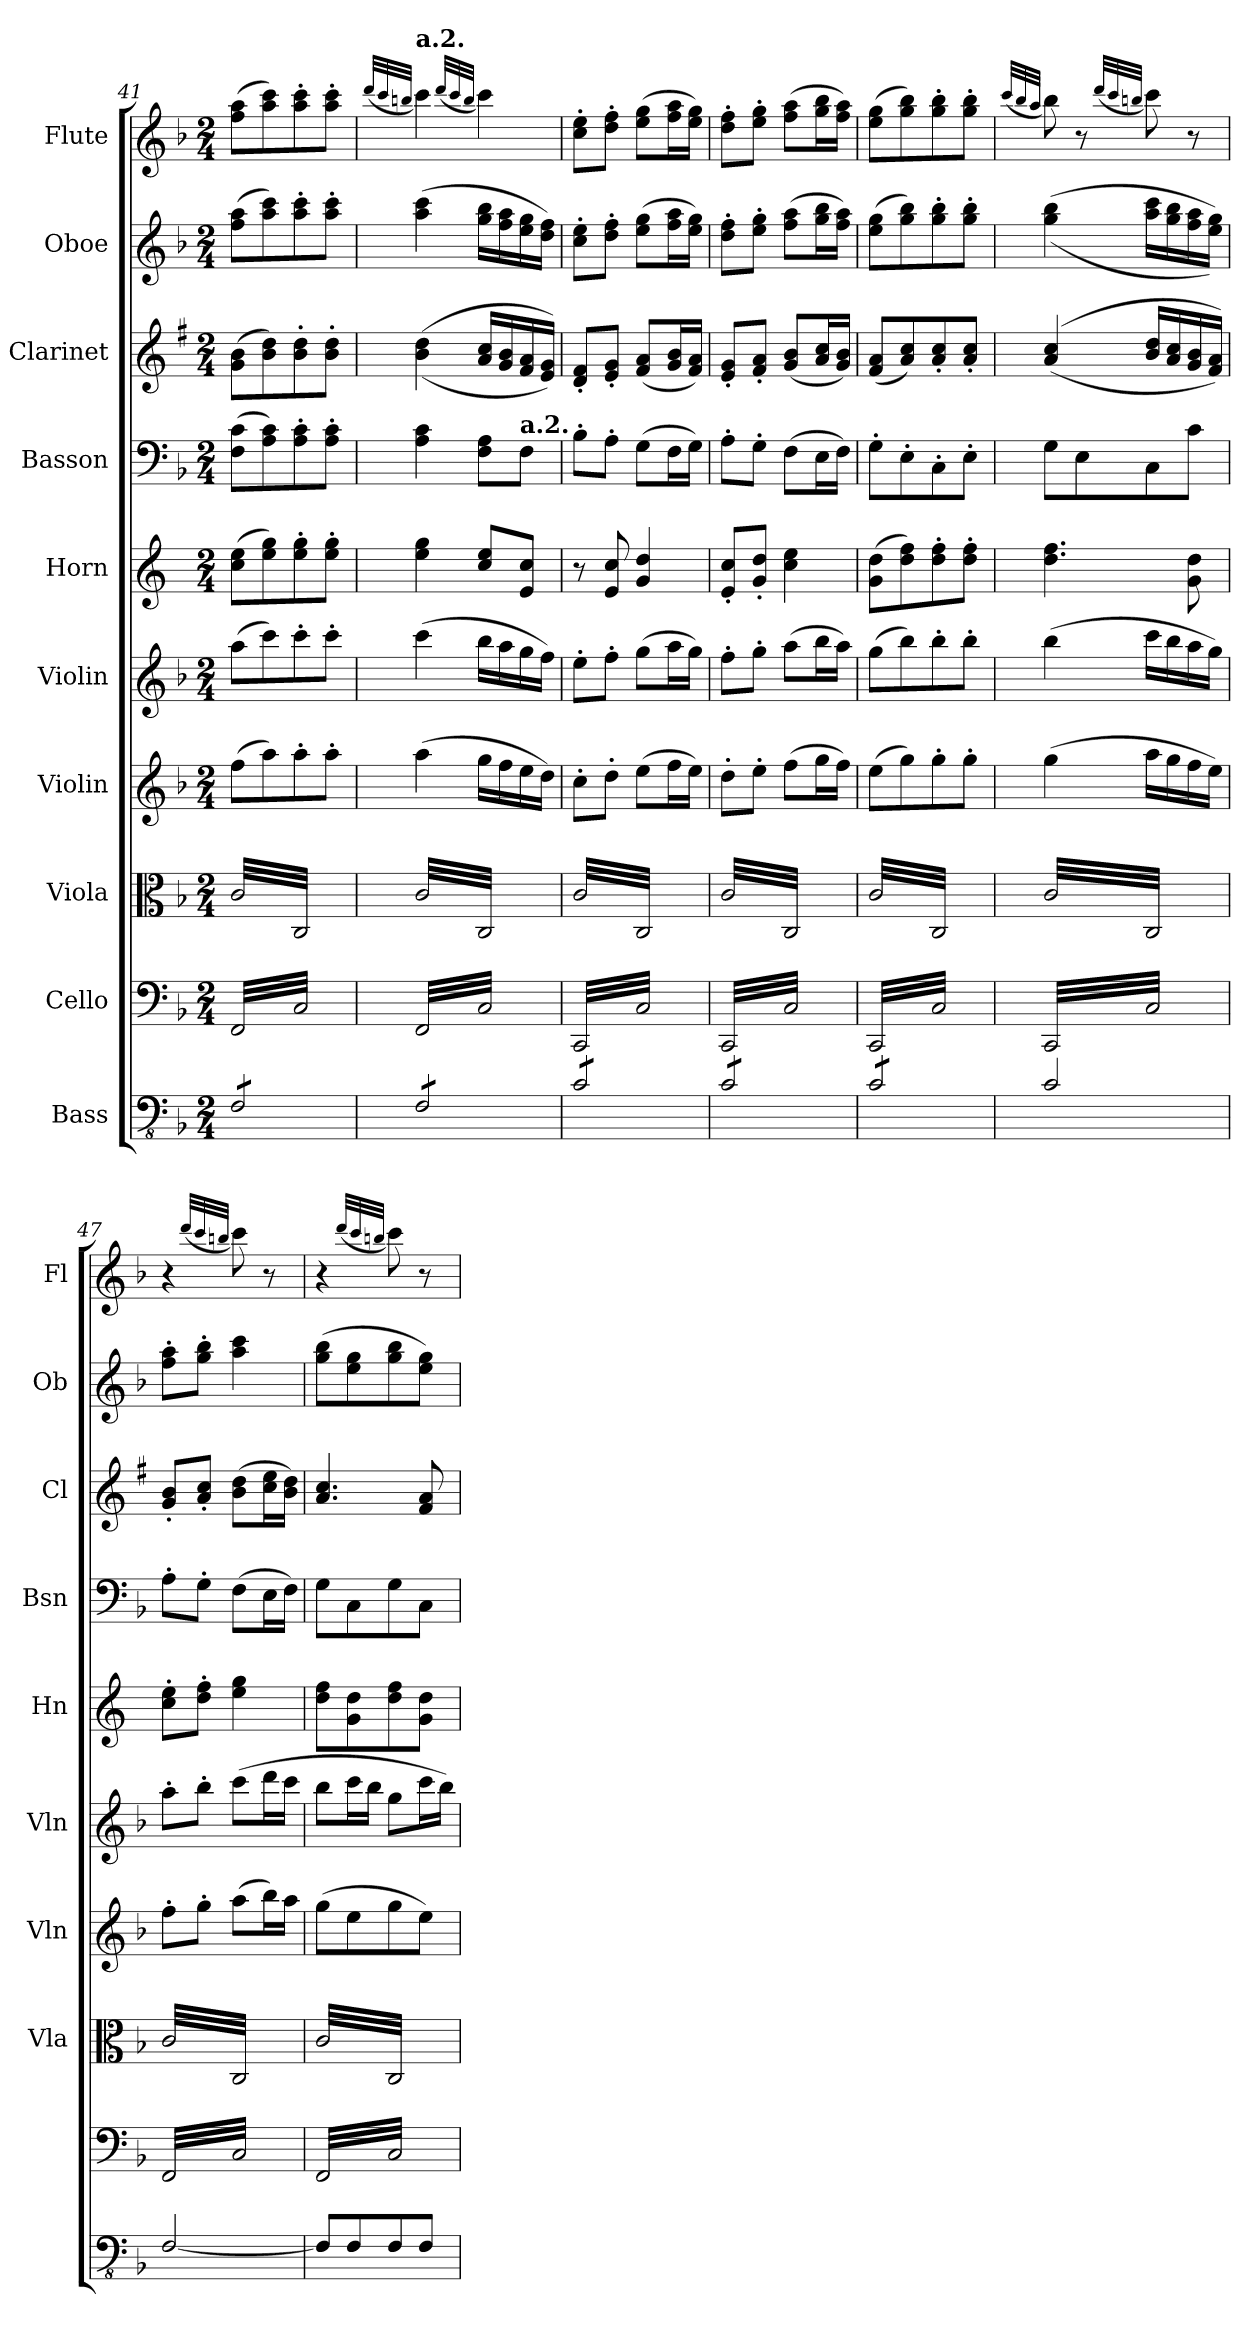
**kern	**kern	**kern	**kern	**kern	**kern	**kern	**kern	**kern	**kern
*part10	*part9	*part8	*part7	*part6	*part5	*part4	*part3	*part2	*part1
*staff10	*staff9	*staff8	*staff7	*staff6	*staff5	*staff4	*staff3	*staff2	*staff1
*I"Bass	*I"Cello	*I"Viola	*I"Violin	*I"Violin	*I"Horn	*I"Basson	*I"Clarinet	*I"Oboe	*I"Flute
*	*	*I'Vla	*I'Vln	*I'Vln	*I'Hn	*I'Bsn	*I'Cl	*I'Ob	*I'Fl
*clefFv4	*clefF4	*clefC3	*clefG2	*clefG2	*clefG2	*clefF4	*clefG2	*clefG2	*clefG2
*ITrd7c12	*	*	*	*	*ITrd4c7	*	*ITrd1c2	*	*
*k[b-]	*k[b-]	*k[b-]	*k[b-]	*k[b-]	*k[b-]	*k[b-]	*k[b-]	*k[b-]	*k[b-]
*M2/4	*M2/4	*M2/4	*M2/4	*M2/4	*M2/4	*M2/4	*M2/4	*M2/4	*M2/4
=41	=41	=41	=41	=41	=41	=41	=41	=41	=41
*tremolo	*	*	*	*	*	*	*	*	*
*	*tremolo	*	*	*	*	*	*	*	*
*	*	*tremolo	*	*	*	*	*	*	*
8FFF/L	32FF/LLL	32c/LLL	(>8ff\L	(>8aa\L	(>8f\ 8a\L	(<8F\ 8c\L	(>8f\ 8a\L	(>8ff\ 8aa\L	(>8ff\ 8aa\L
.	32C/	32C/	.	.	.	.	.	.	.
.	32FF/	32c/	.	.	.	.	.	.	.
.	32C/	32C/	.	.	.	.	.	.	.
8FFF/	32FF/	32c/	8aa\)	8ccc\)	8a\ 8cc\)	8A\ 8c\)	8a\ 8cc\)	8aa\ 8ccc\)	8aa\ 8ccc\)
.	32C/	32C/	.	.	.	.	.	.	.
.	32FF/	32c/	.	.	.	.	.	.	.
.	32C/	32C/	.	.	.	.	.	.	.
8FFF/	32FF/	32c/	8aa'\	8ccc'\	8a\' 8cc\'	8A\' 8c\'	8a\' 8cc\'	8aa\' 8ccc\'	8aa\' 8ccc\'
.	32C/	32C/	.	.	.	.	.	.	.
.	32FF/	32c/	.	.	.	.	.	.	.
.	32C/	32C/	.	.	.	.	.	.	.
8FFF/J	32FF/	32c/	8aa'\J	8ccc'\J	8a\' 8cc\'J	8A\' 8c\'J	8a\' 8cc\'J	8aa\' 8ccc\'J	8aa\' 8ccc\'J
.	32C/	32C/	.	.	.	.	.	.	.
.	32FF/	32c/	.	.	.	.	.	.	.
.	32C/JJJ	32C/JJJ	.	.	.	.	.	.	.
=42	=42	=42	=42	=42	=42	=42	=42	=42	=42
.	.	.	.	.	.	.	.	.	(<32qddd/LLL
.	.	.	.	.	.	.	.	.	32qccc/
.	.	.	.	.	.	.	.	.	32qbbn/JJJ
!	!	!	!	!	!	!	!	!	!LO:TX:a:B:t=a.2.
8FFF/L	32FF/LLL	32c/LLL	(>4aa\	(>4ccc\	4a\ 4cc\	4A\ 4c\	(>(<4a\ 4cc\	(>4aa\ 4ccc\	4ccc\)
.	32C/	32C/	.	.	.	.	.	.	.
.	32FF/	32c/	.	.	.	.	.	.	.
.	32C/	32C/	.	.	.	.	.	.	.
8FFF/	32FF/	32c/	.	.	.	.	.	.	.
.	32C/	32C/	.	.	.	.	.	.	.
.	32FF/	32c/	.	.	.	.	.	.	.
.	32C/	32C/	.	.	.	.	.	.	.
.	.	.	.	.	.	.	.	.	(<32qddd/LLL
.	.	.	.	.	.	.	.	.	32qccc/
.	.	.	.	.	.	.	.	.	32qbb/JJJ
8FFF/	32FF/	32c/	16gg\LL	16bb-\LL	8f/ 8a/L	8F\ 8A\L	16g/ 16b-/LL	16gg\ 16bb-\LL	4ccc\)
.	32C/	32C/	.	.	.	.	.	.	.
.	32FF/	32c/	16ff\	16aa\	.	.	16f/ 16a/	16ff\ 16aa\	.
.	32C/	32C/	.	.	.	.	.	.	.
!	!	!	!	!	!	!LO:TX:a:B:t=a.2.	!	!	!
8FFF/J	32FF/	32c/	16ee\	16gg\	8A/ 8f/J	8F\J	16e/ 16g/	16ee\ 16gg\	.
.	32C/	32C/	.	.	.	.	.	.	.
.	32FF/	32c/	16dd\JJ)	16ff\JJ)	.	.	16d/ 16f/JJ))	16dd\ 16ff\JJ)	.
.	32C/JJJ	32C/JJJ	.	.	.	.	.	.	.
=43	=43	=43	=43	=43	=43	=43	=43	=43	=43
8CC/L	32CC/LLL	32c/LLL	8cc'\L	8ee'\L	8r	8B-'\L	8c/' 8e/'L	8cc\' 8ee\'L	8cc\' 8ee\'L
.	32C/	32C/	.	.	.	.	.	.	.
.	32CC/	32c/	.	.	.	.	.	.	.
.	32C/	32C/	.	.	.	.	.	.	.
8CC/	32CC/	32c/	8dd'\J	8ff'\J	8A/ 8f/	8A'\J	8d/' 8f/'J	8dd\' 8ff\'J	8dd\' 8ff\'J
.	32C/	32C/	.	.	.	.	.	.	.
.	32CC/	32c/	.	.	.	.	.	.	.
.	32C/	32C/	.	.	.	.	.	.	.
8CC/	32CC/	32c/	(>8ee\L	(>8gg\L	4c/ 4g/	(>8G\L	(<8e/ 8g/L	(>8ee\ 8gg\L	(>8ee\ 8gg\L
.	32C/	32C/	.	.	.	.	.	.	.
.	32CC/	32c/	.	.	.	.	.	.	.
.	32C/	32C/	.	.	.	.	.	.	.
8CC/J	32CC/	32c/	16ff\L	16aa\L	.	16F\L	16f/ 16a/L	16ff\ 16aa\L	16ff\ 16aa\L
.	32C/	32C/	.	.	.	.	.	.	.
.	32CC/	32c/	16ee\JJ)	16gg\JJ)	.	16G\JJ)	16e/ 16g/JJ)	16ee\ 16gg\JJ)	16ee\ 16gg\JJ)
.	32C/JJJ	32C/JJJ	.	.	.	.	.	.	.
=44	=44	=44	=44	=44	=44	=44	=44	=44	=44
8CC/L	32CC/LLL	32c/LLL	8dd'\L	8ff'\L	8A/' 8f/'L	8A'\L	8d/' 8f/'L	8dd\' 8ff\'L	8dd\' 8ff\'L
.	32C/	32C/	.	.	.	.	.	.	.
.	32CC/	32c/	.	.	.	.	.	.	.
.	32C/	32C/	.	.	.	.	.	.	.
8CC/	32CC/	32c/	8ee'\J	8gg'\J	8c/' 8g/'J	8G'\J	8e/' 8g/'J	8ee\' 8gg\'J	8ee\' 8gg\'J
.	32C/	32C/	.	.	.	.	.	.	.
.	32CC/	32c/	.	.	.	.	.	.	.
.	32C/	32C/	.	.	.	.	.	.	.
8CC/	32CC/	32c/	(>8ff\L	(>8aa\L	4f\ 4a\	(>8F\L	(<8f/ 8a/L	(>8ff\ 8aa\L	(>8ff\ 8aa\L
.	32C/	32C/	.	.	.	.	.	.	.
.	32CC/	32c/	.	.	.	.	.	.	.
.	32C/	32C/	.	.	.	.	.	.	.
8CC/J	32CC/	32c/	16gg\L	16bb-\L	.	16E\L	16g/ 16b-/L	16gg\ 16bb-\L	16gg\ 16bb-\L
.	32C/	32C/	.	.	.	.	.	.	.
.	32CC/	32c/	16ff\JJ)	16aa\JJ)	.	16F\JJ)	16f/ 16a/JJ)	16ff\ 16aa\JJ)	16ff\ 16aa\JJ)
.	32C/JJJ	32C/JJJ	.	.	.	.	.	.	.
=45	=45	=45	=45	=45	=45	=45	=45	=45	=45
8CC/L	32CC/LLL	32c/LLL	(>8ee\L	(>8gg\L	(>8c\ 8g\L	8G'\L	(<8e/ 8g/L	(>8ee\ 8gg\L	(>8ee\ 8gg\L
.	32C/	32C/	.	.	.	.	.	.	.
.	32CC/	32c/	.	.	.	.	.	.	.
.	32C/	32C/	.	.	.	.	.	.	.
8CC/	32CC/	32c/	8gg\)	8bb-\)	8g\ 8b-\)	8E'\	8g/ 8b-/)	8gg\ 8bb-\)	8gg\ 8bb-\)
.	32C/	32C/	.	.	.	.	.	.	.
.	32CC/	32c/	.	.	.	.	.	.	.
.	32C/	32C/	.	.	.	.	.	.	.
8CC/	32CC/	32c/	8gg'\	8bb-'\	8g\' 8b-\'	8C'\	8g/' 8b-/'	8gg\' 8bb-\'	8gg\' 8bb-\'
.	32C/	32C/	.	.	.	.	.	.	.
.	32CC/	32c/	.	.	.	.	.	.	.
.	32C/	32C/	.	.	.	.	.	.	.
8CC/J	32CC/	32c/	8gg'\J	8bb-'\J	8g\' 8b-\'J	8E'\J	8g/' 8b-/'J	8gg\' 8bb-\'J	8gg\' 8bb-\'J
*Xtremolo	*	*	*	*	*	*	*	*	*
.	32C/	32C/	.	.	.	.	.	.	.
.	32CC/	32c/	.	.	.	.	.	.	.
.	32C/JJJ	32C/JJJ	.	.	.	.	.	.	.
!!LO:PB:g=z
=46	=46	=46	=46	=46	=46	=46	=46	=46	=46
.	.	.	.	.	.	.	.	.	(<32qccc/LLL
.	.	.	.	.	.	.	.	.	32qbb-/
.	.	.	.	.	.	.	.	.	32qaa/JJJ
2CC/	32CC/LLL	32c/LLL	(>4gg\	(>4bb-\	4.g\ 4.b-\	8G\L	(>(<4g/ 4b-/	(<(>4gg\ 4bb-\	8bb-\)
.	32C/	32C/	.	.	.	.	.	.	.
.	32CC/	32c/	.	.	.	.	.	.	.
.	32C/	32C/	.	.	.	.	.	.	.
.	32CC/	32c/	.	.	.	8E\	.	.	8r
.	32C/	32C/	.	.	.	.	.	.	.
.	32CC/	32c/	.	.	.	.	.	.	.
.	32C/	32C/	.	.	.	.	.	.	.
.	.	.	.	.	.	.	.	.	(<32qddd/LLL
.	.	.	.	.	.	.	.	.	32qccc/
.	.	.	.	.	.	.	.	.	32qbbn/JJJ
.	32CC/	32c/	16aa\LL	16ccc\LL	.	8C\	16a/ 16cc/LL	16aa\ 16ccc\LL	8ccc\)
.	32C/	32C/	.	.	.	.	.	.	.
.	32CC/	32c/	16gg\	16bb-\	.	.	16g/ 16b-/	16gg\ 16bb-\	.
.	32C/	32C/	.	.	.	.	.	.	.
.	32CC/	32c/	16ff\	16aa\	8c\ 8g\	8c\J	16f/ 16a/	16ff\ 16aa\	8r
.	32C/	32C/	.	.	.	.	.	.	.
.	32CC/	32c/	16ee\JJ)	16gg\JJ)	.	.	16e/ 16g/JJ))	16ee\ 16gg\JJ))	.
.	32C/JJJ	32C/JJJ	.	.	.	.	.	.	.
=47	=47	=47	=47	=47	=47	=47	=47	=47	=47
[2FFF/	32FF/LLL	32c/LLL	8ff'\L	8aa'\L	8f\' 8a\'L	8A'\L	8f/' 8a/'L	8ff\' 8aa\'L	4r
.	32C/	32C/	.	.	.	.	.	.	.
.	32FF/	32c/	.	.	.	.	.	.	.
.	32C/	32C/	.	.	.	.	.	.	.
.	32FF/	32c/	8gg'\J	8bb-'\J	8g\' 8b-\'J	8G'\J	8g/' 8b-/'J	8gg\' 8bb-\'J	.
.	32C/	32C/	.	.	.	.	.	.	.
.	32FF/	32c/	.	.	.	.	.	.	.
.	32C/	32C/	.	.	.	.	.	.	.
.	.	.	.	.	.	.	.	.	(<32qddd/LLL
.	.	.	.	.	.	.	.	.	32qccc/
.	.	.	.	.	.	.	.	.	32qbbn/JJJ
.	32FF/	32c/	(>8aa\L	(>8ccc\L	4a\ 4cc\	(>8F\L	(>8a\ 8cc\L	4aa\ 4ccc\	8ccc\)
.	32C/	32C/	.	.	.	.	.	.	.
.	32FF/	32c/	.	.	.	.	.	.	.
.	32C/	32C/	.	.	.	.	.	.	.
.	32FF/	32c/	16bb-\L)	16ddd\L	.	16E\L	16b-\ 16dd\L	.	8r
.	32C/	32C/	.	.	.	.	.	.	.
.	32FF/	32c/	16aa\JJ	16ccc\JJ	.	16F\JJ)	16a\ 16cc\JJ)	.	.
.	32C/JJJ	32C/JJJ	.	.	.	.	.	.	.
=48	=48	=48	=48	=48	=48	=48	=48	=48	=48
8FFF/L]	32FF/LLL	32c/LLL	(>8gg\L	8bb-\L	8g\ 8b-\L	8G\L	4.g/ 4.b-/	(>8gg\ 8bb-\L	4r
.	32C/	32C/	.	.	.	.	.	.	.
.	32FF/	32c/	.	.	.	.	.	.	.
.	32C/	32C/	.	.	.	.	.	.	.
8FFF/	32FF/	32c/	8ee\	16ccc\L	8c\ 8g\	8C\	.	8ee\ 8gg\	.
.	32C/	32C/	.	.	.	.	.	.	.
.	32FF/	32c/	.	16bb-\JJ	.	.	.	.	.
.	32C/	32C/	.	.	.	.	.	.	.
.	.	.	.	.	.	.	.	.	(<32qddd/LLL
.	.	.	.	.	.	.	.	.	32qccc/
.	.	.	.	.	.	.	.	.	32qbbn/JJJ
8FFF/	32FF/	32c/	8gg\	8gg\L	8g\ 8b-\	8G\	.	8gg\ 8bb-\	8ccc\)
.	32C/	32C/	.	.	.	.	.	.	.
.	32FF/	32c/	.	.	.	.	.	.	.
.	32C/	32C/	.	.	.	.	.	.	.
8FFF/J	32FF/	32c/	8ee\J)	16ccc\L	8c\ 8g\J	8C\J	8e/ 8g/	8ee\ 8gg\J)	8r
.	32C/	32C/	.	.	.	.	.	.	.
.	32FF/	32c/	.	16bb-\JJ)	.	.	.	.	.
.	32C/JJJ	32C/JJJ	.	.	.	.	.	.	.
*	*	*Xtremolo	*	*	*	*	*	*	*
*	*Xtremolo	*	*	*	*	*	*	*	*
.	.	.	.	.	.	.	.	.	.
.	.	.	.	.	.	.	.	.	.
.	.	.	.	.	.	.	.	.	.
.	.	.	.	.	.	.	.	.	.
.	.	.	.	.	.	.	.	.	.
.	.	.	.	.	.	.	.	.	.
.	.	.	.	.	.	.	.	.	.
.	.	.	.	.	.	.	.	.	.
=	=	=	=	=	=	=	=	=	=
*-	*-	*-	*-	*-	*-	*-	*-	*-	*-
